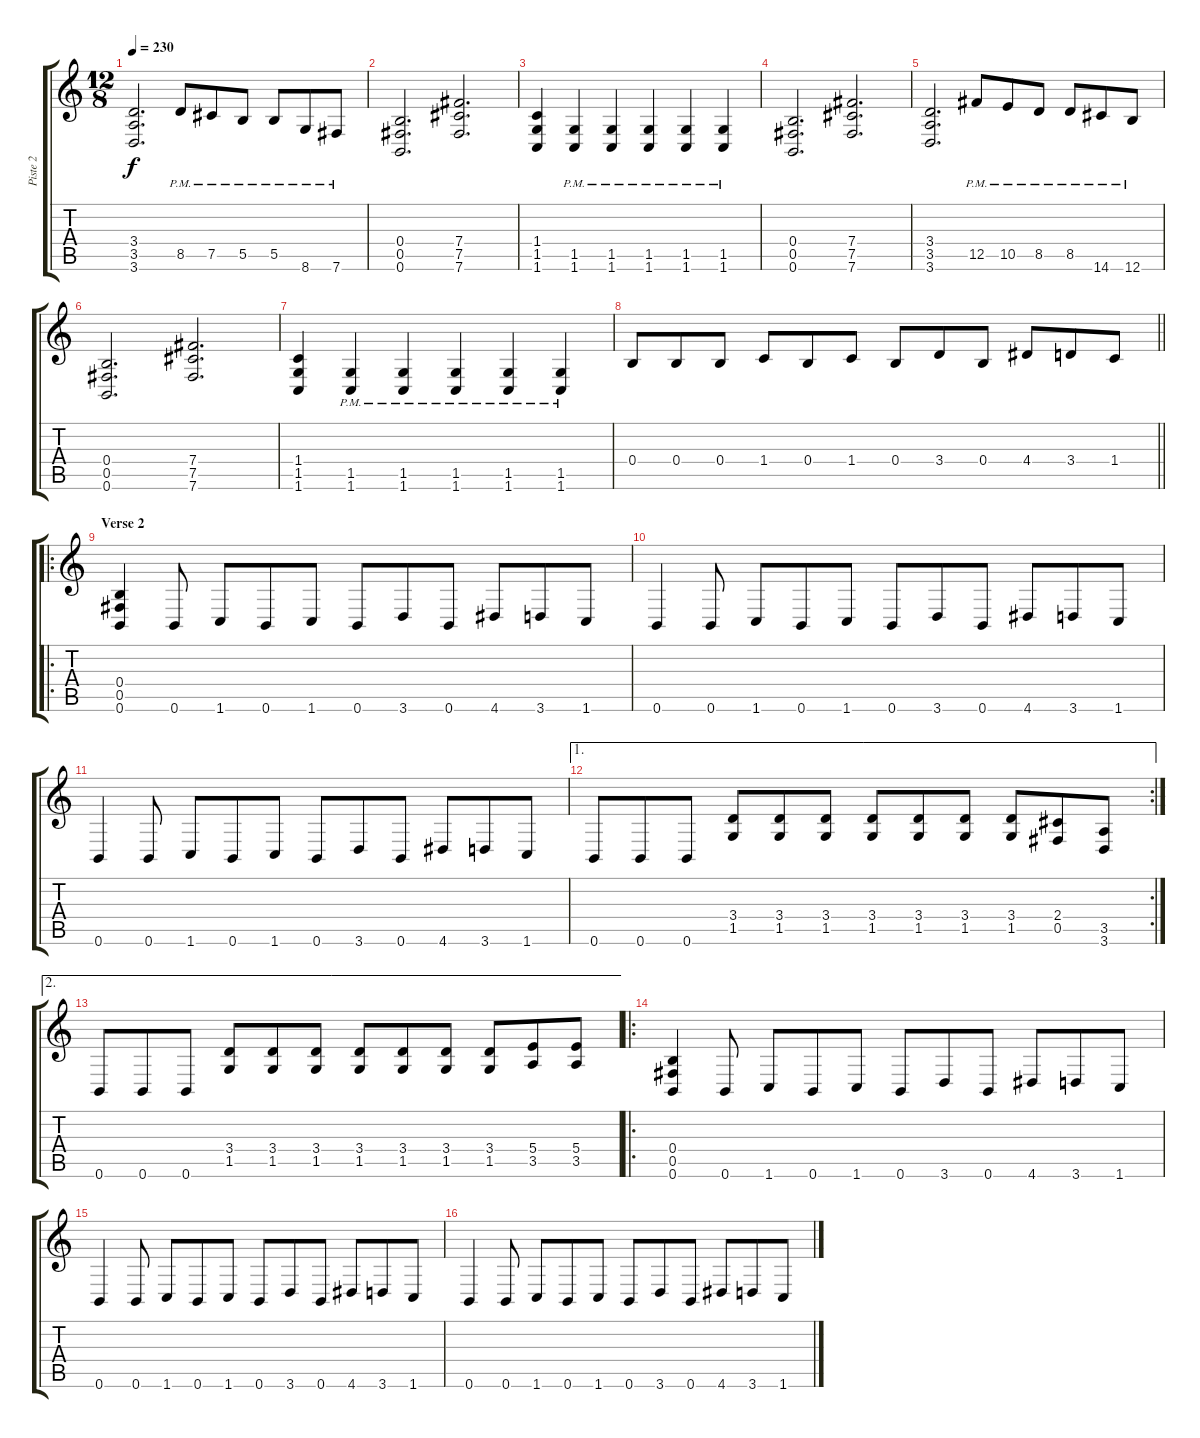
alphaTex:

\track ("Piste 2" "Piste 2") {instrument distortionguitar}
\staff {score tabs}
\tuning (Db4 Ab3 E3 B2 Gb2 B1) {hide}
\ts (12 8)
\tempo 230
\clef g2
\ks c
(3.4 3.5 3.6).2{d dy f} 8.5{pm}.8 7.5{pm}.8 5.5{pm}.8 5.5{pm}.8 8.6{pm}.8 7.6{pm}.8 |
(0.4 0.5 0.6).2{d} (7.4 7.5 7.6).2{d} |
(1.4 1.5 1.6).4 (1.5{pm} 1.6{pm}).4 (1.5{pm} 1.6{pm}).4 (1.5{pm} 1.6{pm}).4 (1.5{pm} 1.6{pm}).4 (1.5{pm} 1.6{pm}).4 |
(0.4 0.5 0.6).2{d} (7.4 7.5 7.6).2{d} |
(3.4 3.5 3.6).2{d} 12.5{pm}.8 10.5{pm}.8 8.5{pm}.8 8.5{pm}.8 14.6{pm}.8 12.6{pm}.8 |
(0.4 0.5 0.6).2{d} (7.4 7.5 7.6).2{d} |
(1.4 1.5 1.6).4 (1.5{pm} 1.6{pm}).4 (1.5{pm} 1.6{pm}).4 (1.5{pm} 1.6{pm}).4 (1.5{pm} 1.6{pm}).4 (1.5{pm} 1.6{pm}).4 |
\barLineRight lightlight
0.4.8 0.4.8 0.4.8 1.4.8 0.4.8 1.4.8 0.4.8 3.4.8 0.4.8 4.4.8 3.4.8 1.4.8 |
\ro
\section ("" "Verse 2")
(0.4 0.5 0.6).4 0.6.8 1.6.8 0.6.8 1.6.8 0.6.8 3.6.8 0.6.8 4.6.8 3.6.8 1.6.8 |
0.6.4 0.6.8 1.6.8 0.6.8 1.6.8 0.6.8 3.6.8 0.6.8 4.6.8 3.6.8 1.6.8 |
0.6.4 0.6.8 1.6.8 0.6.8 1.6.8 0.6.8 3.6.8 0.6.8 4.6.8 3.6.8 1.6.8 |
\ae 1
\rc 2
0.6.8 0.6.8 0.6.8 (3.4 1.5).8 (3.4 1.5).8 (3.4 1.5).8 (3.4 1.5).8 (3.4 1.5).8 (3.4 1.5).8 (3.4 1.5).8 (2.4 0.5).8 (3.5 3.6).8 |
\ae 2
0.6.8 0.6.8 0.6.8 (3.4 1.5).8 (3.4 1.5).8 (3.4 1.5).8 (3.4 1.5).8 (3.4 1.5).8 (3.4 1.5).8 (3.4 1.5).8 (5.4 3.5).8 (5.4 3.5).8 |
\ro
(0.4 0.5 0.6).4 0.6.8 1.6.8 0.6.8 1.6.8 0.6.8 3.6.8 0.6.8 4.6.8 3.6.8 1.6.8 |
0.6.4 0.6.8 1.6.8 0.6.8 1.6.8 0.6.8 3.6.8 0.6.8 4.6.8 3.6.8 1.6.8 |
0.6.4 0.6.8 1.6.8 0.6.8 1.6.8 0.6.8 3.6.8 0.6.8 4.6.8 3.6.8 1.6.8
